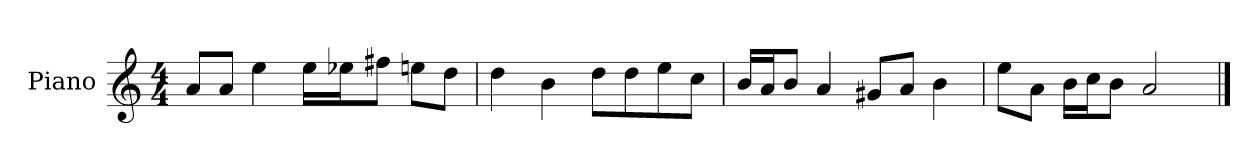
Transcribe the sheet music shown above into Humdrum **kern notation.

**kern
*part1
*staff1
*I"Piano
*I'P-no
*clefG2
*k[]
*M4/4
*MM90
=1
8a/L
8a/J
4ee\
16ee\LL
16ee-X\J
8ff#X\J
8een\L
8dd\J
=2
4dd\
4b\
8dd\L
8dd\
8ee\
8cc\J
=3
16b/LL
16a/J
8b/J
4a/
8g#X/L
8a/J
4b\
=4
8ee\L
8a\J
16b\LL
16cc\J
8b\J
2a/
==
*-
